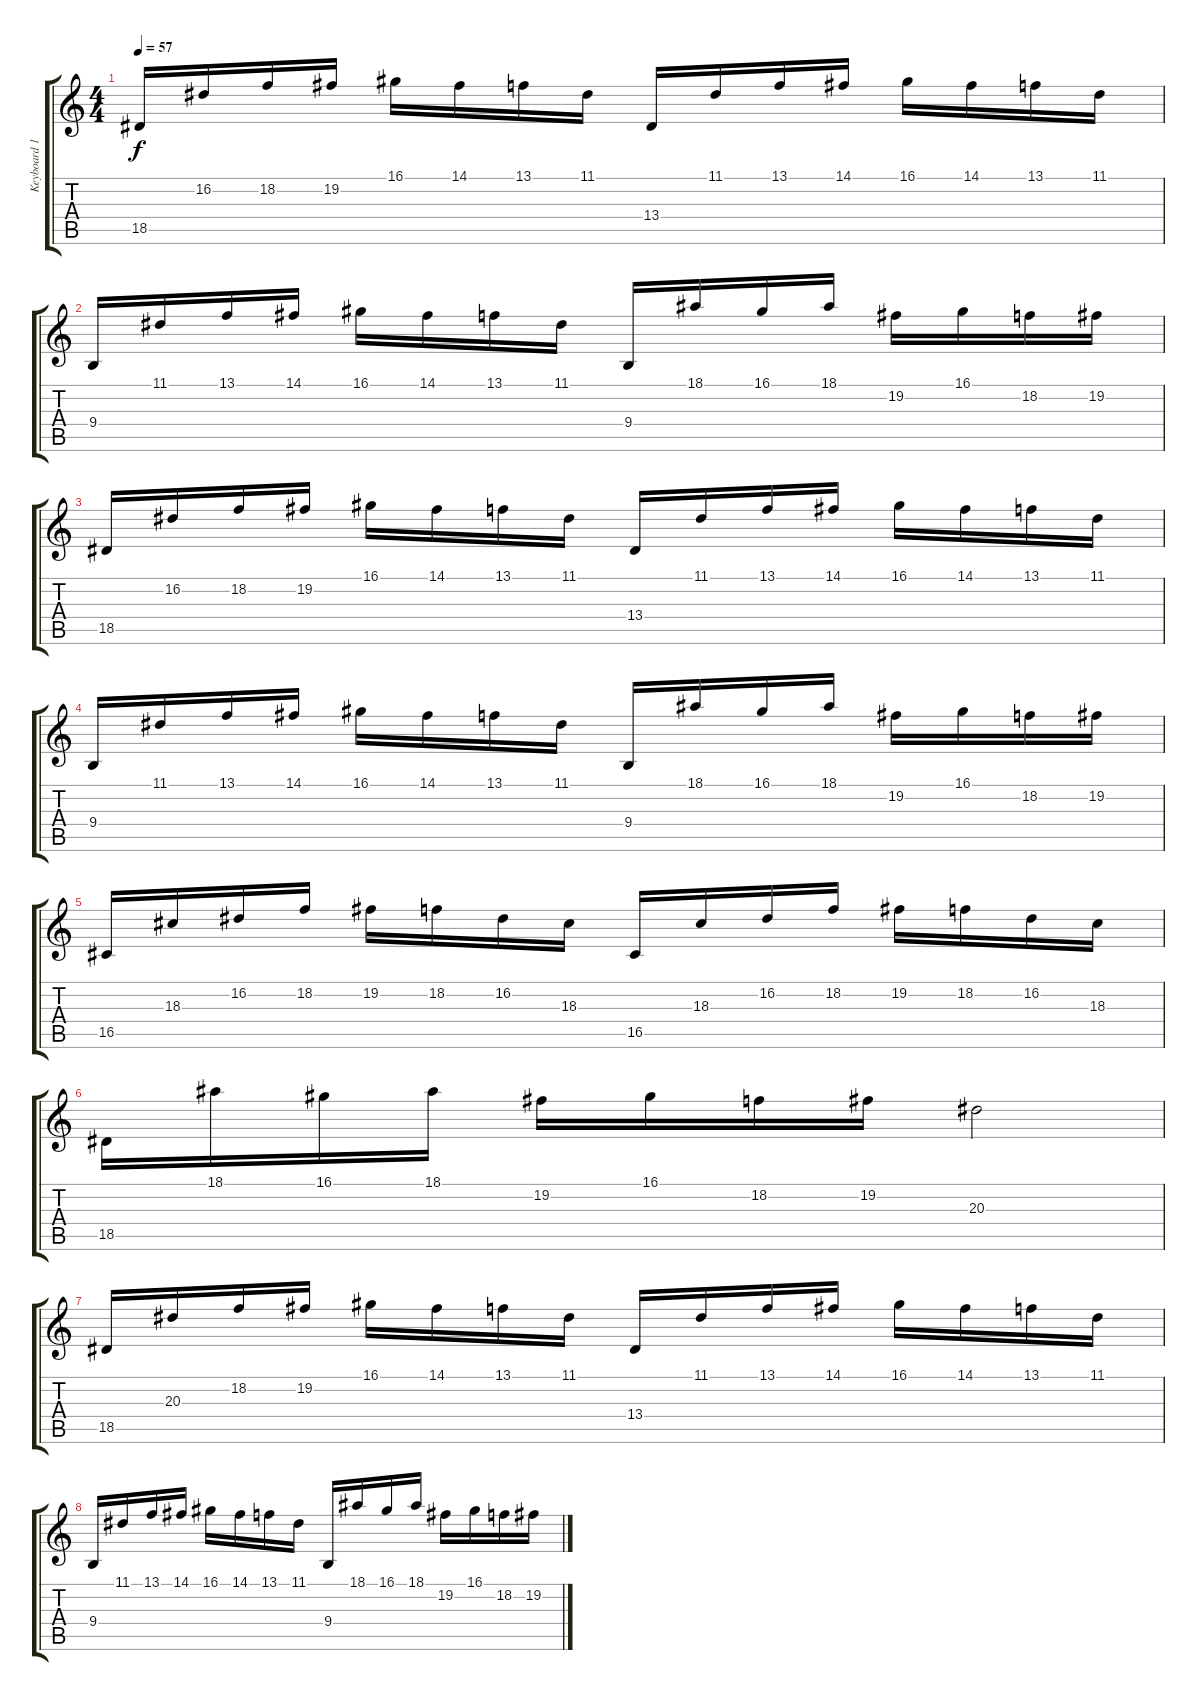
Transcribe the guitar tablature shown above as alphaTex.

\track ("Keyboard 1" "Keyboard 1") {instrument dulcimer}
\staff {score tabs}
\tuning (E4 B3 G3 D3 A2 E2) {hide}
\ts (4 4)
\tempo 57
\clef g2
\ks c
18.5.16{dy f} 16.2.16 18.2.16 19.2.16 16.1.16 14.1.16 13.1.16 11.1.16 13.4.16 11.1.16 13.1.16 14.1.16 16.1.16 14.1.16 13.1.16 11.1.16 |
9.4.16 11.1.16 13.1.16 14.1.16 16.1.16 14.1.16 13.1.16 11.1.16 9.4.16 18.1.16 16.1.16 18.1.16 19.2.16 16.1.16 18.2.16 19.2.16 |
18.5.16 16.2.16 18.2.16 19.2.16 16.1.16 14.1.16 13.1.16 11.1.16 13.4.16 11.1.16 13.1.16 14.1.16 16.1.16 14.1.16 13.1.16 11.1.16 |
9.4.16 11.1.16 13.1.16 14.1.16 16.1.16 14.1.16 13.1.16 11.1.16 9.4.16 18.1.16 16.1.16 18.1.16 19.2.16 16.1.16 18.2.16 19.2.16 |
16.5.16 18.3.16 16.2.16 18.2.16 19.2.16 18.2.16 16.2.16 18.3.16 16.5.16 18.3.16 16.2.16 18.2.16 19.2.16 18.2.16 16.2.16 18.3.16 |
18.5.16 18.1.16 16.1.16 18.1.16 19.2.16 16.1.16 18.2.16 19.2.16 20.3.2 |
18.5.16 20.3.16 18.2.16 19.2.16 16.1.16 14.1.16 13.1.16 11.1.16 13.4.16 11.1.16 13.1.16 14.1.16 16.1.16 14.1.16 13.1.16 11.1.16 |
9.4.16 11.1.16 13.1.16 14.1.16 16.1.16 14.1.16 13.1.16 11.1.16 9.4.16 18.1.16 16.1.16 18.1.16 19.2.16 16.1.16 18.2.16 19.2.16
